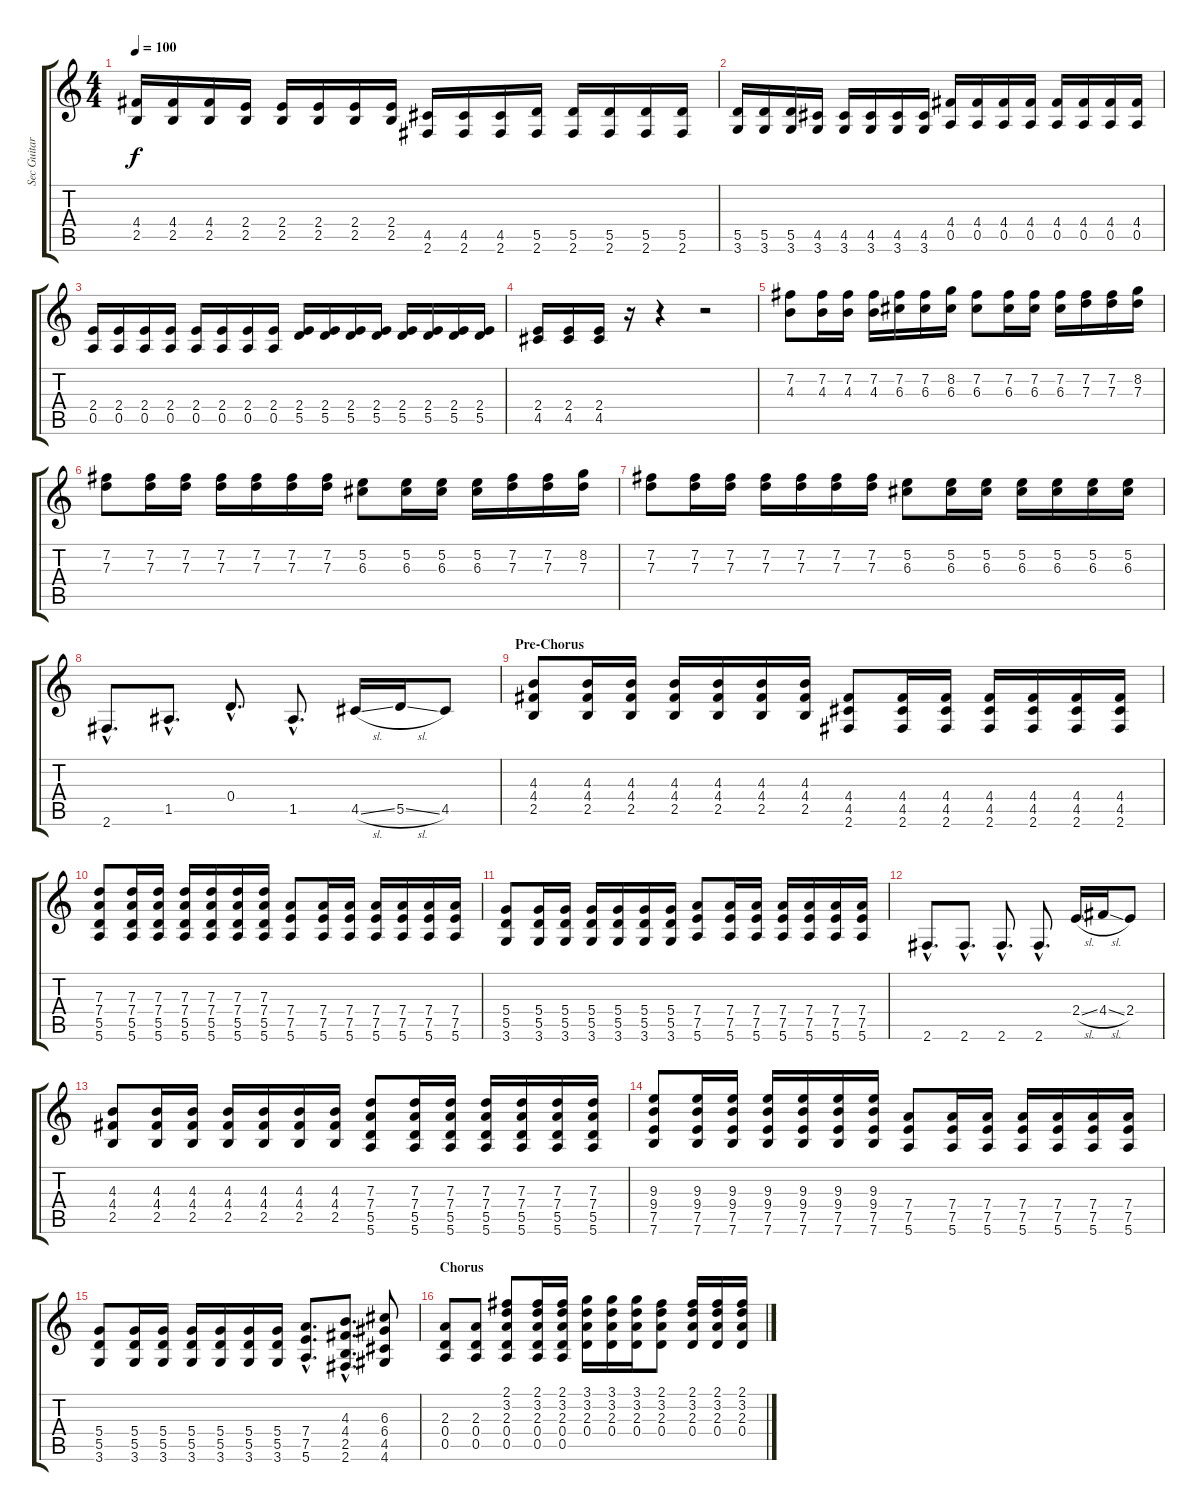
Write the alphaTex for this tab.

\track ("Sec Guitar" "Sec Guitar") {instrument distortionguitar}
\staff {score tabs}
\tuning (E4 B3 G3 D3 A2 E2) {hide}
\ts (4 4)
\tempo 100
\clef g2
\ks c
(4.4 2.5).16{dy f} (4.4 2.5).16 (4.4 2.5).16 (2.4 2.5).16 (2.4 2.5).16 (2.4 2.5).16 (2.4 2.5).16 (2.4 2.5).16 (4.5 2.6).16 (4.5 2.6).16 (4.5 2.6).16 (5.5 2.6).16 (5.5 2.6).16 (5.5 2.6).16 (5.5 2.6).16 (5.5 2.6).16 |
(5.5 3.6).16 (5.5 3.6).16 (5.5 3.6).16 (4.5 3.6).16 (4.5 3.6).16 (4.5 3.6).16 (4.5 3.6).16 (4.5 3.6).16 (4.4 0.5).16 (4.4 0.5).16 (4.4 0.5).16 (4.4 0.5).16 (4.4 0.5).16 (4.4 0.5).16 (4.4 0.5).16 (4.4 0.5).16 |
(2.4 0.5).16 (2.4 0.5).16 (2.4 0.5).16 (2.4 0.5).16 (2.4 0.5).16 (2.4 0.5).16 (2.4 0.5).16 (2.4 0.5).16 (2.4 5.5).16 (2.4 5.5).16 (2.4 5.5).16 (2.4 5.5).16 (2.4 5.5).16 (2.4 5.5).16 (2.4 5.5).16 (2.4 5.5).16 |
(2.4 4.5).16 (2.4 4.5).16 (2.4 4.5).16 r.16 r.4 r.2 |
(7.2 4.3).8{instrument distortionguitar} (7.2 4.3).16 (7.2 4.3).16 (7.2 4.3).16 (7.2 6.3).16 (7.2 6.3).16 (8.2 6.3).16 (7.2 6.3).8 (7.2 6.3).16 (7.2 6.3).16 (7.2 6.3).16 (7.2 7.3).16 (7.2 7.3).16 (8.2 7.3).16 |
(7.2 7.3).8 (7.2 7.3).16 (7.2 7.3).16 (7.2 7.3).16 (7.2 7.3).16 (7.2 7.3).16 (7.2 7.3).16 (5.2 6.3).8 (5.2 6.3).16 (5.2 6.3).16 (5.2 6.3).16 (7.2 7.3).16 (7.2 7.3).16 (8.2 7.3).16 |
(7.2 7.3).8 (7.2 7.3).16 (7.2 7.3).16 (7.2 7.3).16 (7.2 7.3).16 (7.2 7.3).16 (7.2 7.3).16 (5.2 6.3).8 (5.2 6.3).16 (5.2 6.3).16 (5.2 6.3).16 (5.2 6.3).16 (5.2 6.3).16 (5.2 6.3).16 |
2.6{hac}.8{d} 1.5{hac}.8{d} 0.4{hac}.8{d} 1.5{hac}.8{d} 4.5{sl}.16 5.5{sl}.16 4.5.8 |
\section ("" "Pre-Chorus")
(4.3 4.4 2.5).8 (4.3 4.4 2.5).16 (4.3 4.4 2.5).16 (4.3 4.4 2.5).16 (4.3 4.4 2.5).16 (4.3 4.4 2.5).16 (4.3 4.4 2.5).16 (4.4 4.5 2.6).8 (4.4 4.5 2.6).16 (4.4 4.5 2.6).16 (4.4 4.5 2.6).16 (4.4 4.5 2.6).16 (4.4 4.5 2.6).16 (4.4 4.5 2.6).16 |
(7.3 7.4 5.5 5.6).8 (7.3 7.4 5.5 5.6).16 (7.3 7.4 5.5 5.6).16 (7.3 7.4 5.5 5.6).16 (7.3 7.4 5.5 5.6).16 (7.3 7.4 5.5 5.6).16 (7.3 7.4 5.5 5.6).16 (7.4 7.5 5.6).8 (7.4 7.5 5.6).16 (7.4 7.5 5.6).16 (7.4 7.5 5.6).16 (7.4 7.5 5.6).16 (7.4 7.5 5.6).16 (7.4 7.5 5.6).16 |
(5.4 5.5 3.6).8 (5.4 5.5 3.6).16 (5.4 5.5 3.6).16 (5.4 5.5 3.6).16 (5.4 5.5 3.6).16 (5.4 5.5 3.6).16 (5.4 5.5 3.6).16 (7.4 7.5 5.6).8 (7.4 7.5 5.6).16 (7.4 7.5 5.6).16 (7.4 7.5 5.6).16 (7.4 7.5 5.6).16 (7.4 7.5 5.6).16 (7.4 7.5 5.6).16 |
2.6{hac}.8{d} 2.6{hac}.8{d} 2.6{hac}.8{d} 2.6{hac}.8{d} 2.4{sl}.16 4.4{sl}.16 2.4.8 |
(4.3 4.4 2.5).8 (4.3 4.4 2.5).16 (4.3 4.4 2.5).16 (4.3 4.4 2.5).16 (4.3 4.4 2.5).16 (4.3 4.4 2.5).16 (4.3 4.4 2.5).16 (7.3 7.4 5.5 5.6).8 (7.3 7.4 5.5 5.6).16 (7.3 7.4 5.5 5.6).16 (7.3 7.4 5.5 5.6).16 (7.3 7.4 5.5 5.6).16 (7.3 7.4 5.5 5.6).16 (7.3 7.4 5.5 5.6).16 |
(9.3 9.4 7.5 7.6).8 (9.3 9.4 7.5 7.6).16 (9.3 9.4 7.5 7.6).16 (9.3 9.4 7.5 7.6).16 (9.3 9.4 7.5 7.6).16 (9.3 9.4 7.5 7.6).16 (9.3 9.4 7.5 7.6).16 (7.4 7.5 5.6).8 (7.4 7.5 5.6).16 (7.4 7.5 5.6).16 (7.4 7.5 5.6).16 (7.4 7.5 5.6).16 (7.4 7.5 5.6).16 (7.4 7.5 5.6).16 |
(5.4 5.5 3.6).8 (5.4 5.5 3.6).16 (5.4 5.5 3.6).16 (5.4 5.5 3.6).16 (5.4 5.5 3.6).16 (5.4 5.5 3.6).16 (5.4 5.5 3.6).16 (7.4{hac} 7.5{hac} 5.6{hac}).8{d} (4.3{hac} 4.4{hac} 2.5{hac} 2.6{hac}).8{d} (6.3 6.4 4.5 4.6).8 |
\section ("" "Chorus")
(2.3 0.4 0.5).8 (2.3 0.4 0.5).8 (2.1 3.2 2.3 0.4 0.5).8 (2.1 3.2 2.3 0.4 0.5).16 (2.1 3.2 2.3 0.4 0.5).16 (3.1 3.2 2.3 0.4).16 (3.1 3.2 2.3 0.4).16 (3.1 3.2 2.3 0.4).16 (2.1 3.2 2.3 0.4).8 (2.1 3.2 2.3 0.4).16 (2.1 3.2 2.3 0.4).16 (2.1 3.2 2.3 0.4).16
